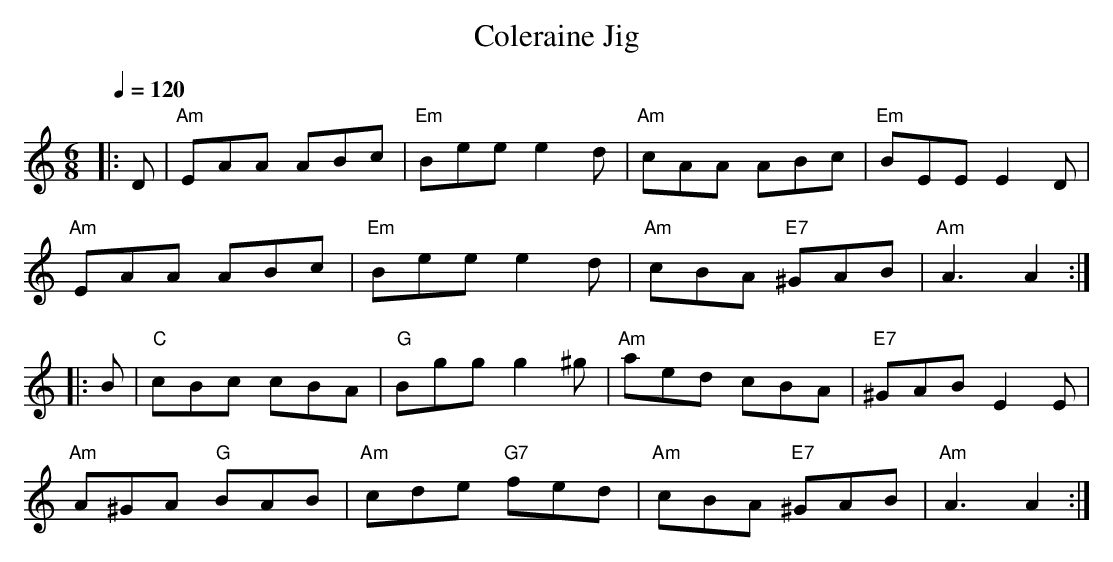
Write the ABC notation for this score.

X:1
T:Coleraine Jig
M:6/8
L:1/8
Q:1/4=120
K:Am
|:D|"Am"EAA ABc|"Em"Bee e2d|"Am"cAA ABc|"Em"BEE E2D|!
"Am"EAA ABc|"Em"Bee e2d|"Am"cBA "E7"^GAB|"Am"A3 A2:|!
|:B|"C"cBc cBA|"G"Bgg g2^g|"Am"aed cBA|"E7"^GAB E2E|!
"Am"A^GA "G"BAB|"Am"cde "G7"fed|"Am"cBA "E7"^GAB|"Am"A3 A2:|
